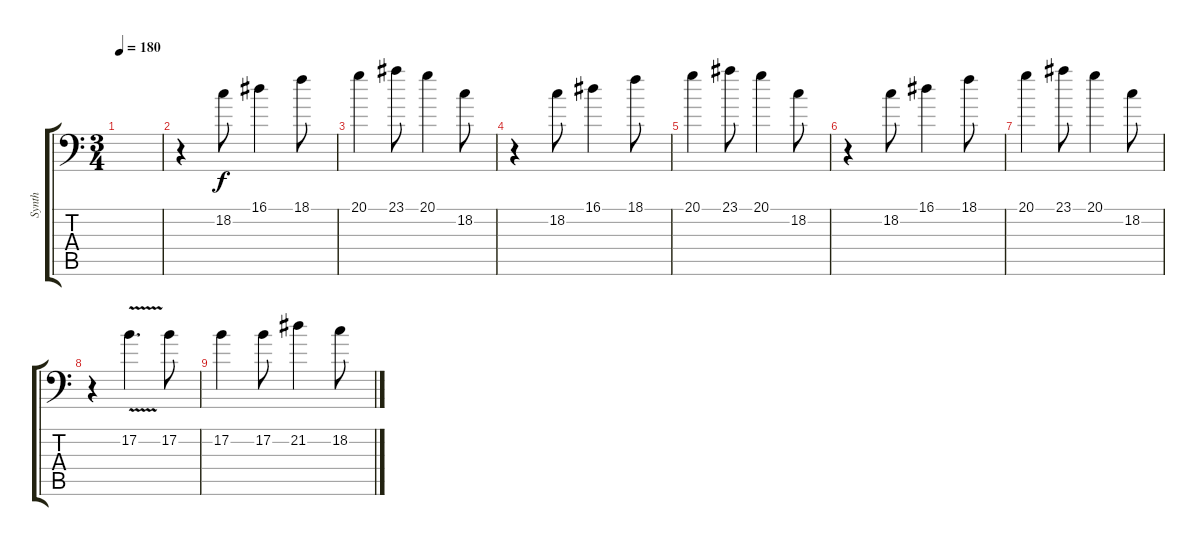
\track ("Synth" "Synth") {instrument synthbrass1}
\staff {score tabs}
\tuning (B3 Gb3 D3 A2 E2 A1) {hide}
\ts (3 4)
\tempo 180
\clef f4
\ks c
|
r.4{volume 14 instrument lead2sawtooth} 18.2.8 16.1.4 18.1.8 |
20.1.4 23.1.8 20.1.4 18.2.8 |
r.4 18.2.8 16.1.4 18.1.8 |
20.1.4 23.1.8 20.1.4 18.2.8 |
r.4 18.2.8 16.1.4 18.1.8 |
20.1.4 23.1.8 20.1.4 18.2.8 |
r.4 17.2{v}.4{d} 17.2.8 |
17.2.4 17.2.8 21.2.4 18.2.8
